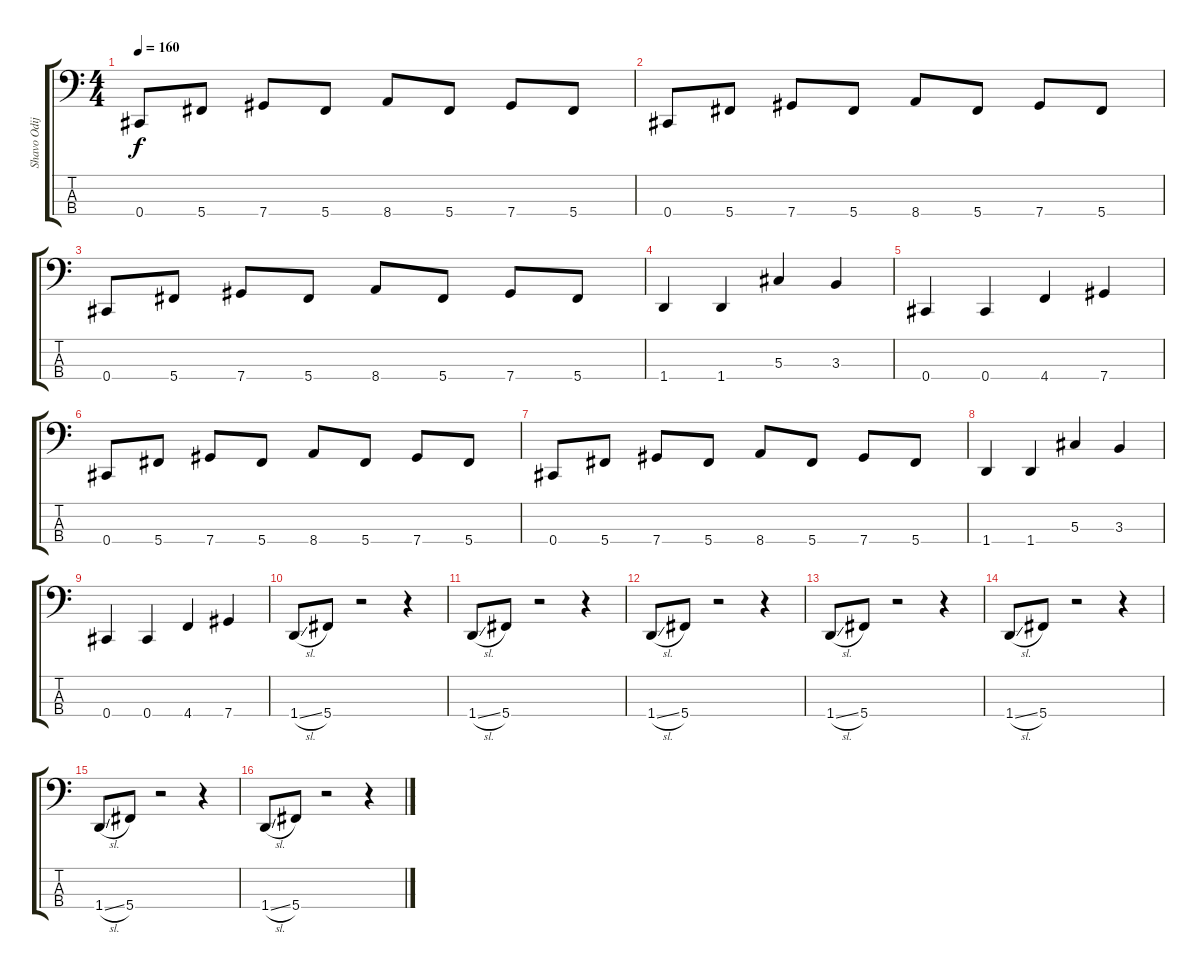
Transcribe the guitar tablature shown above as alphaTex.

\track ("Shavo Odijian - Bass" "Shavo Odij") {instrument electricbassfinger}
\staff {score tabs}
\tuning (Gb2 Db2 Ab1 Db1) {hide}
\ts (4 4)
\tempo 160
\clef f4
\ks c
0.4.8{dy f} 5.4.8 7.4.8 5.4.8 8.4.8 5.4.8 7.4.8 5.4.8 |
0.4.8 5.4.8 7.4.8 5.4.8 8.4.8 5.4.8 7.4.8 5.4.8 |
0.4.8 5.4.8 7.4.8 5.4.8 8.4.8 5.4.8 7.4.8 5.4.8 |
1.4.4 1.4.4 5.3.4 3.3.4 |
0.4.4 0.4.4 4.4.4 7.4.4 |
0.4.8 5.4.8 7.4.8 5.4.8 8.4.8 5.4.8 7.4.8 5.4.8 |
0.4.8 5.4.8 7.4.8 5.4.8 8.4.8 5.4.8 7.4.8 5.4.8 |
1.4.4 1.4.4 5.3.4 3.3.4 |
0.4.4 0.4.4 4.4.4 7.4.4 |
1.4{sl}.8 5.4.8 r.2 r.4 |
1.4{sl}.8 5.4.8 r.2 r.4 |
1.4{sl}.8 5.4.8 r.2 r.4 |
1.4{sl}.8 5.4.8 r.2 r.4 |
1.4{sl}.8 5.4.8 r.2 r.4 |
1.4{sl}.8 5.4.8 r.2 r.4 |
1.4{sl}.8 5.4.8 r.2 r.4
